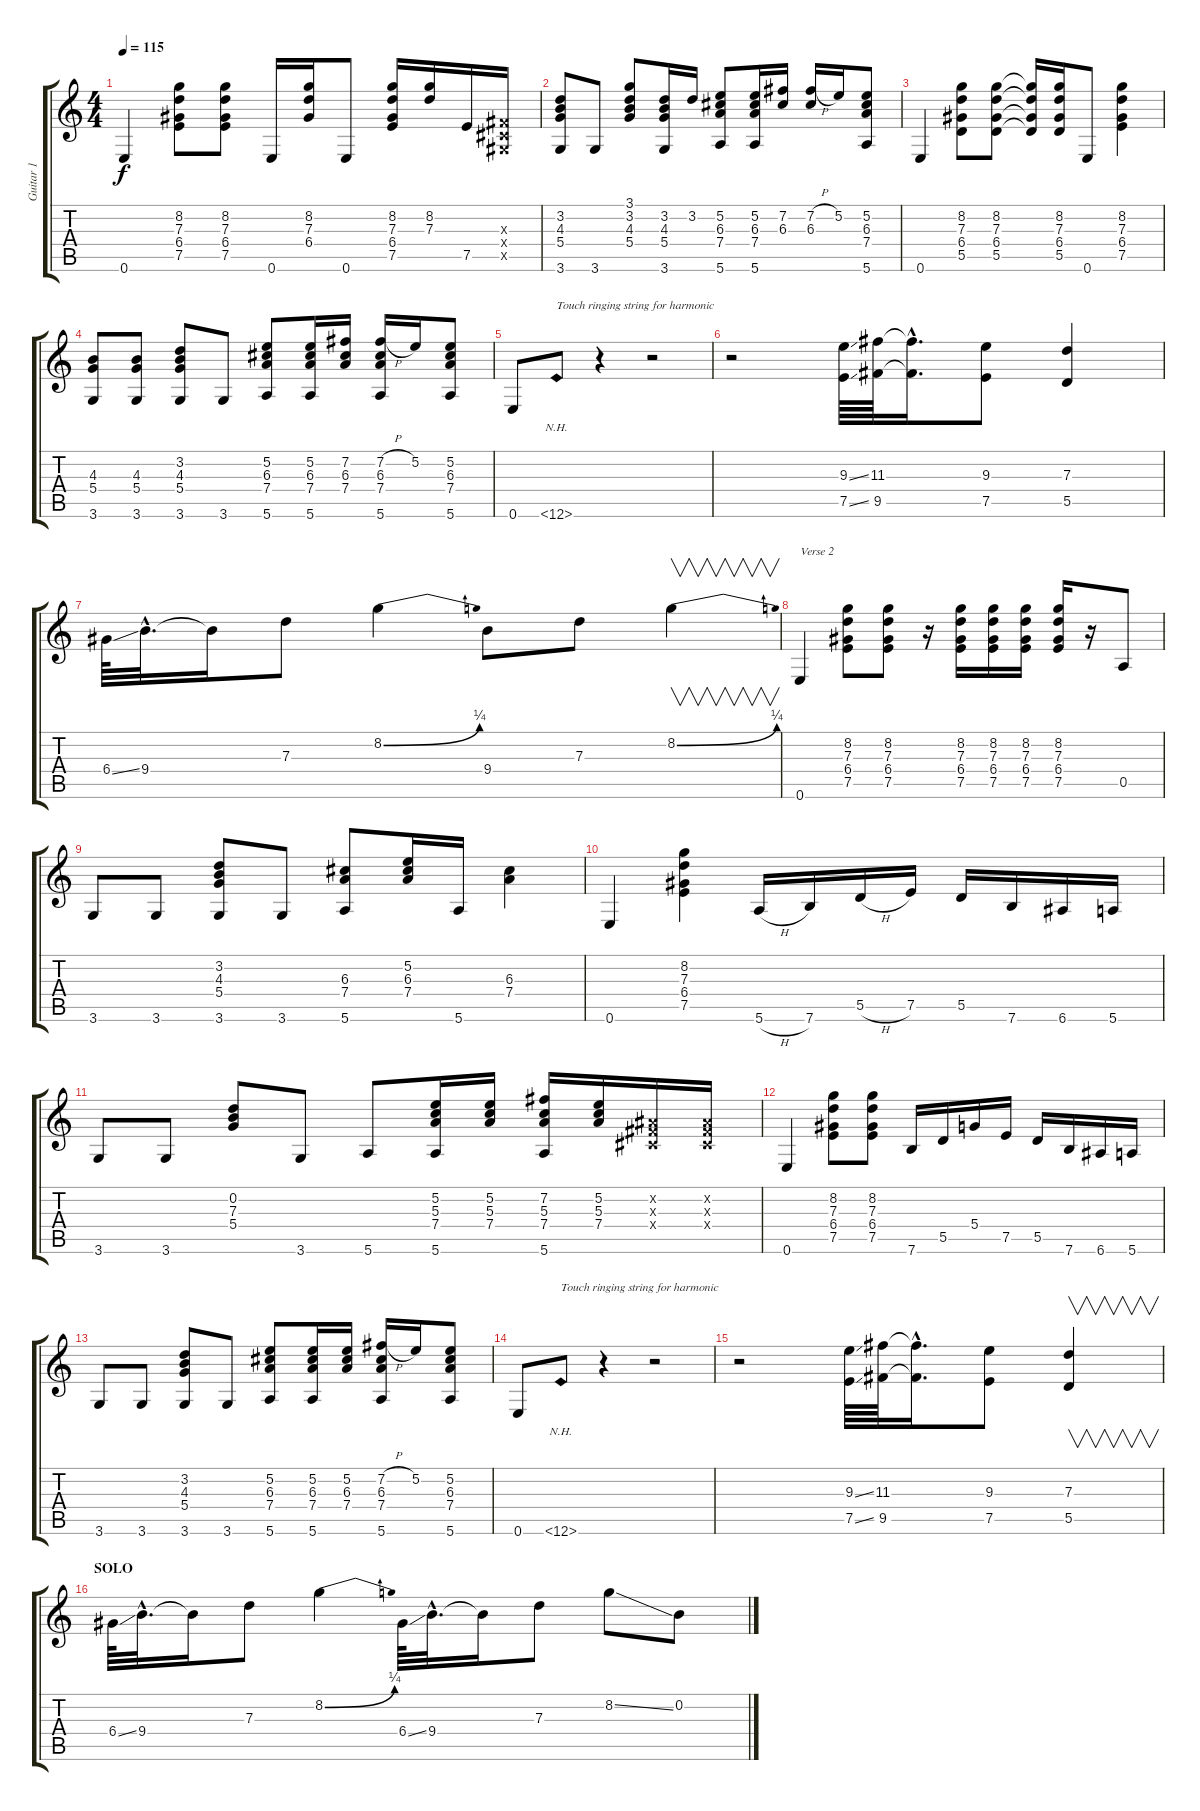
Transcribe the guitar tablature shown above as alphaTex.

\track ("Guitar 1" "Guitar 1") {instrument distortionguitar}
\staff {score tabs}
\tuning (E4 B3 G3 D3 A2 E2) {hide}
\ts (4 4)
\tempo 115
\clef g2
\ks c
0.6.4{dy f} (8.2 7.3 6.4 7.5).8 (8.2 7.3 6.4 7.5).8 0.6.16 (8.2 7.3 6.4).16 0.6.8 (8.2 7.3 6.4 7.5).16 (8.2 7.3).16 7.5.16 (-1.3{x} -1.4{x} -1.5{x}).16 |
(3.2 4.3 5.4 3.6).8 3.6.8 (3.1 3.2 4.3 5.4).8 (3.2 4.3 5.4 3.6).16 3.2.16 (5.2 6.3 7.4 5.6).8 (5.2 6.3 7.4 5.6).16 (7.2 6.3).16 (7.2{h} 6.3).16 5.2.16 (5.2 6.3 7.4 5.6).8 |
0.6.4 (8.2 7.3 6.4 5.5).8 (8.2 7.3 6.4 5.5).8 (8.2{t} 7.3{t} 6.4{t} 5.5{t}).16 (8.2 7.3 6.4 5.5).16 0.6.8 (8.2 7.3 6.4 7.5).4 |
(4.3 5.4 3.6).8 (4.3 5.4 3.6).8 (3.2 4.3 5.4 3.6).8 3.6.8 (5.2 6.3 7.4 5.6).8 (5.2 6.3 7.4 5.6).16 (7.2 6.3 7.4).16 (7.2{h} 6.3 7.4 5.6).16 5.2.16 (5.2 6.3 7.4 5.6).8 |
0.6.8 6.6{nh}.8{txt "Touch ringing string for harmonic"} r.4 r.2 |
r.2 (9.3{ss} 7.5{ss}).64 (11.3 9.5).64 (11.3{hac t} 9.5{hac t}).16{d} (9.3 7.5).8 (7.3 5.5).4 |
6.4{ss}.64 9.4{hac}.32{d} 9.4{t}.16 7.3.8 8.2{be (bend 0 0 60 1)}.4 9.4.8 7.3.8 8.2{be (bend 0 0 60 1)}.4{v} |
0.6.4{txt "Verse 2"} (8.2 7.3 6.4 7.5).8 (8.2 7.3 6.4 7.5).8 r.16 (8.2 7.3 6.4 7.5).16 (8.2 7.3 6.4 7.5).16 (8.2 7.3 6.4 7.5).16 (8.2 7.3 6.4 7.5).16 r.16 0.5.8 |
3.6.8 3.6.8 (3.2 4.3 5.4 3.6).8 3.6.8 (6.3 7.4 5.6).8 (5.2 6.3 7.4).16 5.6.16 (6.3 7.4).4 |
0.6.4 (8.2 7.3 6.4 7.5).4 5.6{h}.16 7.6.16 5.5{h}.16 7.5.16 5.5.16 7.6.16 6.6.16 5.6.16 |
3.6.8 3.6.8 (0.2 7.3 5.4).8 3.6.8 5.6.8 (5.2 5.3 7.4 5.6).16 (5.2 5.3 7.4).16 (7.2 5.3 7.4 5.6).16 (5.2 5.3 7.4).16 (-1.2{x} -1.3{x} -1.4{x}).16 (-1.2{x} -1.3{x} -1.4{x}).16 |
0.6.4 (8.2 7.3 6.4 7.5).8 (8.2 7.3 6.4 7.5).8 7.6.16 5.5.16 5.4.16 7.5.16 5.5.16 7.6.16 6.6.16 5.6.16 |
3.6.8 3.6.8 (3.2 4.3 5.4 3.6).8 3.6.8 (5.2 6.3 7.4 5.6).8 (5.2 6.3 7.4 5.6).16 (5.2 6.3 7.4).16 (7.2{h} 6.3 7.4 5.6).16 5.2.16 (5.2 6.3 7.4 5.6).8 |
0.6.8 6.6{nh}.8{txt "Touch ringing string for harmonic"} r.4 r.2 |
r.2 (9.3{ss} 7.5{ss}).64 (11.3 9.5).64 (11.3{hac t} 9.5{hac t}).16{d} (9.3 7.5).8 (7.3 5.5).4{v} |
\section ("" "SOLO")
6.4{ss}.64 9.4{hac}.32{d} 9.4{t}.16 7.3.8 8.2{be (bend 0 0 60 1)}.4 6.4{ss}.64 9.4{hac}.32{d} 9.4{t}.16 7.3.8 8.2{ss}.8 0.2.8
